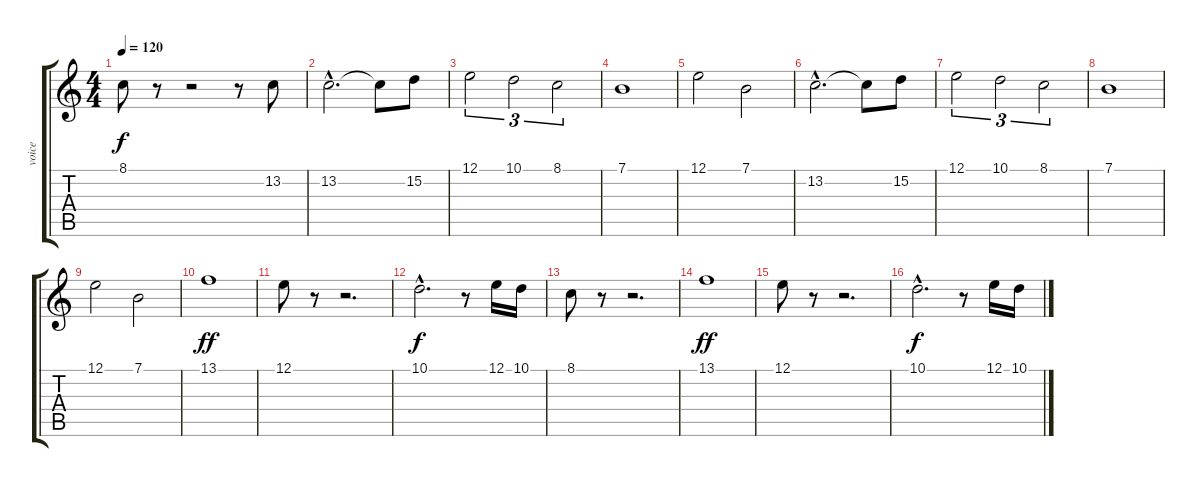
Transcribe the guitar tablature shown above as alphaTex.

\track ("voice" "voice") {instrument voiceoohs}
\staff {score tabs}
\tuning (E4 B3 G3 D3 A2 E2) {hide}
\ts (4 4)
\tempo 120
\clef g2
\ks c
8.1.8{dy f} r.8 r.2 r.8 13.2.8 |
13.2{hac}.2{d} 13.2{t}.8 15.2.8 |
12.1.2{tu (3 2)} 10.1.2{tu (3 2)} 8.1.2{tu (3 2)} |
7.1.1 |
12.1.2 7.1.2 |
13.2{hac}.2{d} 13.2{t}.8 15.2.8 |
12.1.2{tu (3 2)} 10.1.2{tu (3 2)} 8.1.2{tu (3 2)} |
7.1.1 |
12.1.2 7.1.2 |
13.1.1{dy ff} |
12.1.8 r.8 r.2{d} |
10.1{hac}.2{d dy f} r.8 12.1.16 10.1.16 |
8.1.8 r.8 r.2{d} |
13.1.1{dy ff} |
12.1.8 r.8 r.2{d} |
10.1{hac}.2{d dy f} r.8 12.1.16 10.1.16
